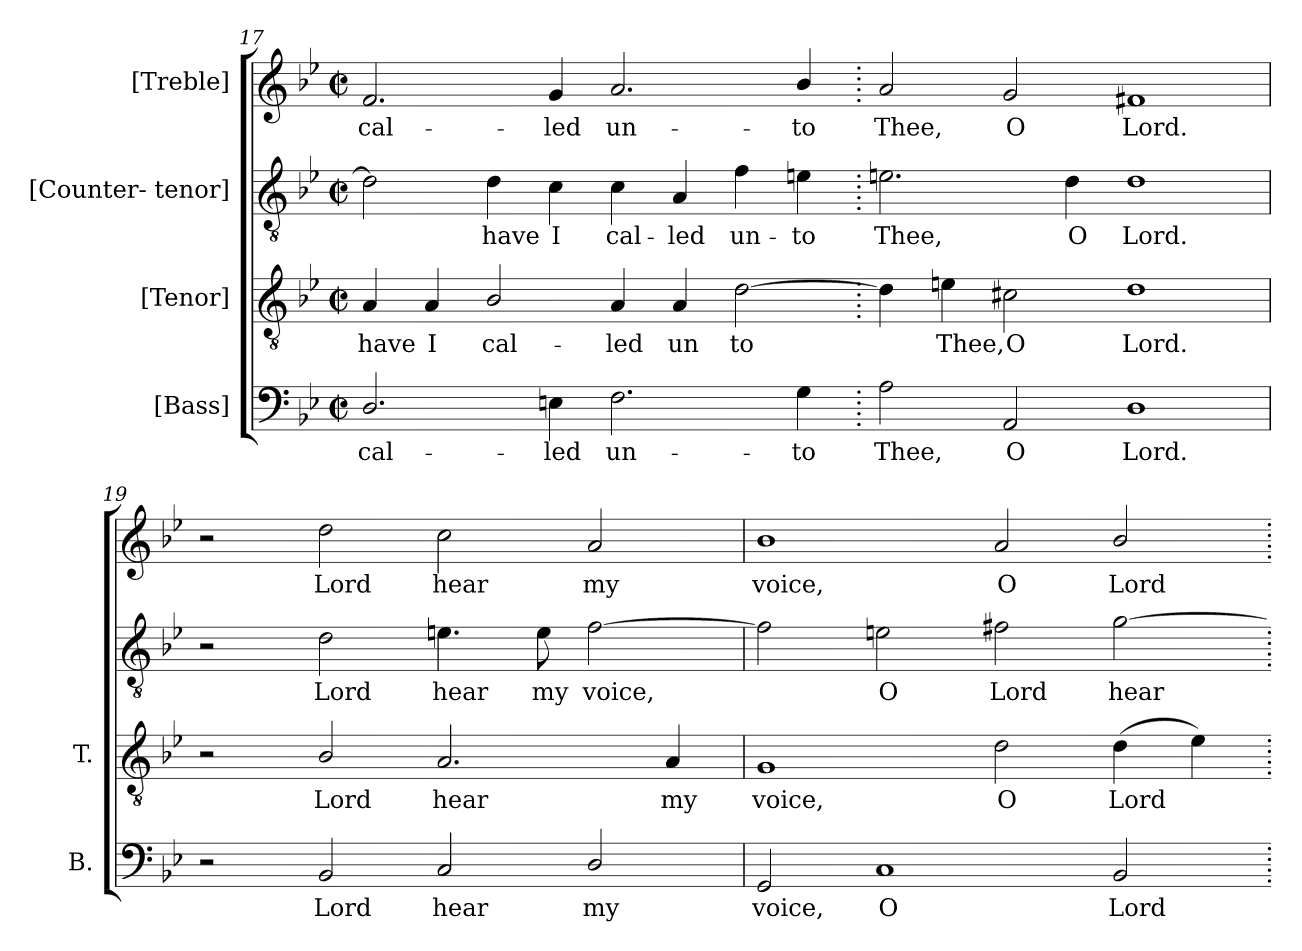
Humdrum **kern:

**kern	**text	**kern	**text	**kern	**text	**kern	**text
*part4	*part4	*part3	*part3	*part2	*part2	*part1	*part1
*staff4	*staff4	*staff3	*staff3	*staff2	*staff2	*staff1	*staff1
*I"[Bass]	*	*I"[Tenor]	*	*I"[Counter- tenor]	*	*I"[Treble]	*
*I'B.	*	*I'T.	*	*	*	*	*
*clefF4	*	*clefGv2	*	*clefGv2	*	*clefG2	*
*	*	*ITrd7c12	*	*ITrd7c12	*	*	*
*k[b-e-]	*	*k[b-e-]	*	*k[b-e-]	*	*k[b-e-]	*
*B-:	*	*B-:	*	*B-:	*	*B-:	*
*M2/2	*	*M2/2	*	*M2/2	*	*M2/2	*
*met(c|)	*	*met(c|)	*	*met(c|)	*	*met(c|)	*
=17	=17	=17	=17	=17	=17	=17	=17
!	!LO:LY:b:color=#000000	!	!	!	!	!	!
!	!	!	!LO:LY:b:color=#000000	!	!	!	!
!	!	!	!	!	!	!	!LO:LY:b:color=#000000
2.Di/	cal-	4AAi/	have	2Di\]	.	2.fi/	cal-
!	!	!	!LO:LY:b:color=#000000	!	!	!	!
.	.	4AAi/	I	.	.	.	.
!	!	!	!LO:LY:b:color=#000000	!	!	!	!
!	!	!	!	!	!LO:LY:b:color=#000000	!	!
.	.	2BB-i/	cal-	4Di\	have	.	.
!	!LO:LY:b:color=#000000	!	!	!	!	!	!
!	!	!	!	!	!LO:LY:b:color=#000000	!	!
!	!	!	!	!	!	!	!LO:LY:b:color=#000000
4Eni\	-led	.	.	4Ci\	I	4gi/	-led
!	!LO:LY:b:color=#000000	!	!	!	!	!	!
!	!	!	!LO:LY:b:color=#000000	!	!	!	!
!	!	!	!	!	!LO:LY:b:color=#000000	!	!
!	!	!	!	!	!	!	!LO:LY:b:color=#000000
2.Fi\	un-	4AAi/	-led	4Ci\	cal-	2.ai/	un-
!	!	!	!LO:LY:b:color=#000000	!	!	!	!
!	!	!	!	!	!LO:LY:b:color=#000000	!	!
.	.	4AAi/	un	4AAi/	-led	.	.
!	!	!	!LO:LY:b:color=#000000	!	!	!	!
!	!	!	!	!	!LO:LY:b:color=#000000	!	!
.	.	[2Di\	to	4Fi\	un-	.	.
!	!LO:LY:b:color=#000000	!	!	!	!	!	!
!	!	!	!	!	!LO:LY:b:color=#000000	!	!
!	!	!	!	!	!	!	!LO:LY:b:color=#000000
4Gi\	-to	.	.	4Eni\	-to	4b-i/	-to
!!LO:LB:g=z
=18.	=18.	=18.	=18.	=18.	=18.	=18.	=18.
!	!LO:LY:b:color=#000000	!	!	!	!	!	!
!	!	!	!	!	!LO:LY:b:color=#000000	!	!
!	!	!	!	!	!	!	!LO:LY:b:color=#000000
2Ai\	Thee,	4Di\]	.	2.Eni\	Thee,	2ai/	Thee,
!	!	!	!LO:LY:b:color=#000000	!	!	!	!
.	.	4Eni\	Thee,	.	.	.	.
!	!LO:LY:b:color=#000000	!	!	!	!	!	!
!	!	!	!LO:LY:b:color=#000000	!	!	!	!
!	!	!	!	!	!	!	!LO:LY:b:color=#000000
2AAi/	O	2C#Xi\	O	.	.	2gi/	O
!	!	!	!	!	!LO:LY:b:color=#000000	!	!
.	.	.	.	4Di\	O	.	.
!	!LO:LY:b:color=#000000	!	!	!	!	!	!
!	!	!	!LO:LY:b:color=#000000	!	!	!	!
!	!	!	!	!	!LO:LY:b:color=#000000	!	!
!	!	!	!	!	!	!	!LO:LY:b:color=#000000
1Di	Lord.	1Di	Lord.	1Di	Lord.	1f#Xi	Lord.
=19	=19	=19	=19	=19	=19	=19	=19
2r	.	2r	.	2r	.	2r	.
!	!LO:LY:b:color=#000000	!	!	!	!	!	!
!	!	!	!LO:LY:b:color=#000000	!	!	!	!
!	!	!	!	!	!LO:LY:b:color=#000000	!	!
!	!	!	!	!	!	!	!LO:LY:b:color=#000000
2BB-i/	Lord	2BB-i/	Lord	2Di\	Lord	2ddi\	Lord
!	!LO:LY:b:color=#000000	!	!	!	!	!	!
!	!	!	!LO:LY:b:color=#000000	!	!	!	!
!	!	!	!	!	!LO:LY:b:color=#000000	!	!
!	!	!	!	!	!	!	!LO:LY:b:color=#000000
2Ci/	hear	2.AAi/	hear	4.Eni\	hear	2cci\	hear
!	!	!	!	!	!LO:LY:b:color=#000000	!	!
.	.	.	.	8Ei\	my	.	.
!	!LO:LY:b:color=#000000	!	!	!	!	!	!
!	!	!	!	!	!LO:LY:b:color=#000000	!	!
!	!	!	!	!	!	!	!LO:LY:b:color=#000000
2Di/	my	.	.	[2Fi\	voice,	2ai/	my
!	!	!	!LO:LY:b:color=#000000	!	!	!	!
.	.	4AAi/	my	.	.	.	.
=20	=20	=20	=20	=20	=20	=20	=20
!	!LO:LY:b:color=#000000	!	!	!	!	!	!
!	!	!	!LO:LY:b:color=#000000	!	!	!	!
!	!	!	!	!	!	!	!LO:LY:b:color=#000000
2GGi/	voice,	1GGi	voice,	2Fi\]	.	1b-i	voice,
!	!LO:LY:b:color=#000000	!	!	!	!	!	!
!	!	!	!	!	!LO:LY:b:color=#000000	!	!
1Ci	O	.	.	2Eni\	O	.	.
!	!	!	!LO:LY:b:color=#000000	!	!	!	!
!	!	!	!	!	!LO:LY:b:color=#000000	!	!
!	!	!	!	!	!	!	!LO:LY:b:color=#000000
.	.	2Di\	O	2F#Xi\	Lord	2ai/	O
!	!LO:LY:b:color=#000000	!	!	!	!	!	!
!	!	!	!LO:LY:b:color=#000000	!	!	!	!
!	!	!	!	!	!LO:LY:b:color=#000000	!	!
!	!	!	!	!	!	!	!LO:LY:b:color=#000000
2BB-i/	Lord	(4Di\	Lord	[2Gi\	hear	2b-i/	Lord
.	.	4E-i\)	.	.	.	.	.
=.	=.	=.	=.	=.	=.	=.	=.
*-	*-	*-	*-	*-	*-	*-	*-
